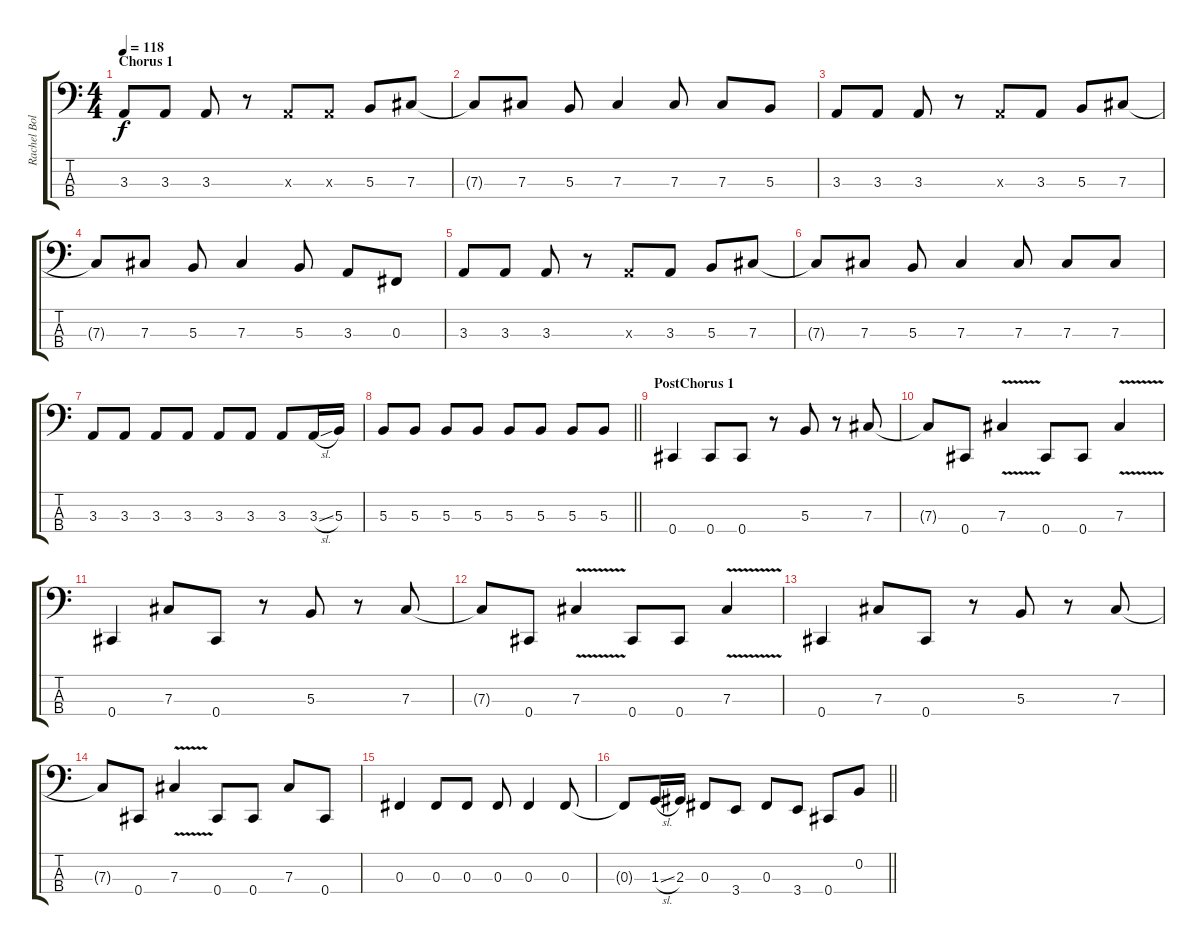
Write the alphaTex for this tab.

\track ("Rachel Bolan" "Rachel Bol") {instrument electricbasspick}
\staff {score tabs}
\tuning (E2 B1 Gb1 Db1) {hide}
\ts (4 4)
\section ("" "Chorus 1")
\tempo 118
\clef f4
\ks c
3.3.8{dy f} 3.3.8 3.3.8 r.8 3.3{x}.8 3.3{x}.8 5.3.8 7.3.8 |
7.3{t}.8 7.3.8 5.3.8 7.3.4 7.3.8 7.3.8 5.3.8 |
3.3.8 3.3.8 3.3.8 r.8 3.3{x}.8 3.3.8 5.3.8 7.3.8 |
7.3{t}.8 7.3.8 5.3.8 7.3.4 5.3.8 3.3.8 0.3.8 |
3.3.8 3.3.8 3.3.8 r.8 3.3{x}.8 3.3.8 5.3.8 7.3.8 |
7.3{t}.8 7.3.8 5.3.8 7.3.4 7.3.8 7.3.8 7.3.8 |
3.3.8 3.3.8 3.3.8 3.3.8 3.3.8 3.3.8 3.3.8 3.3{sl}.16 5.3.16 |
\barLineRight lightlight
5.3.8 5.3.8 5.3.8 5.3.8 5.3.8 5.3.8 5.3.8 5.3.8 |
\section ("" "PostChorus 1")
0.4.4 0.4.8 0.4.8 r.8 5.3.8 r.8 7.3.8 |
7.3{t}.8 0.4.8 7.3{v}.4 0.4.8 0.4.8 7.3{v}.4 |
0.4.4 7.3.8 0.4.8 r.8 5.3.8 r.8 7.3.8 |
7.3{t}.8 0.4.8 7.3{v}.4 0.4.8 0.4.8 7.3{v}.4 |
0.4.4 7.3.8 0.4.8 r.8 5.3.8 r.8 7.3.8 |
7.3{t}.8 0.4.8 7.3{v}.4 0.4.8 0.4.8 7.3.8 0.4.8 |
0.3.4 0.3.8 0.3.8 0.3.8 0.3.4 0.3.8 |
\barLineRight lightlight
0.3{t}.8 1.3{sl}.16 2.3.16 0.3.8 3.4.8 0.3.8 3.4.8 0.4.8 0.2.8
